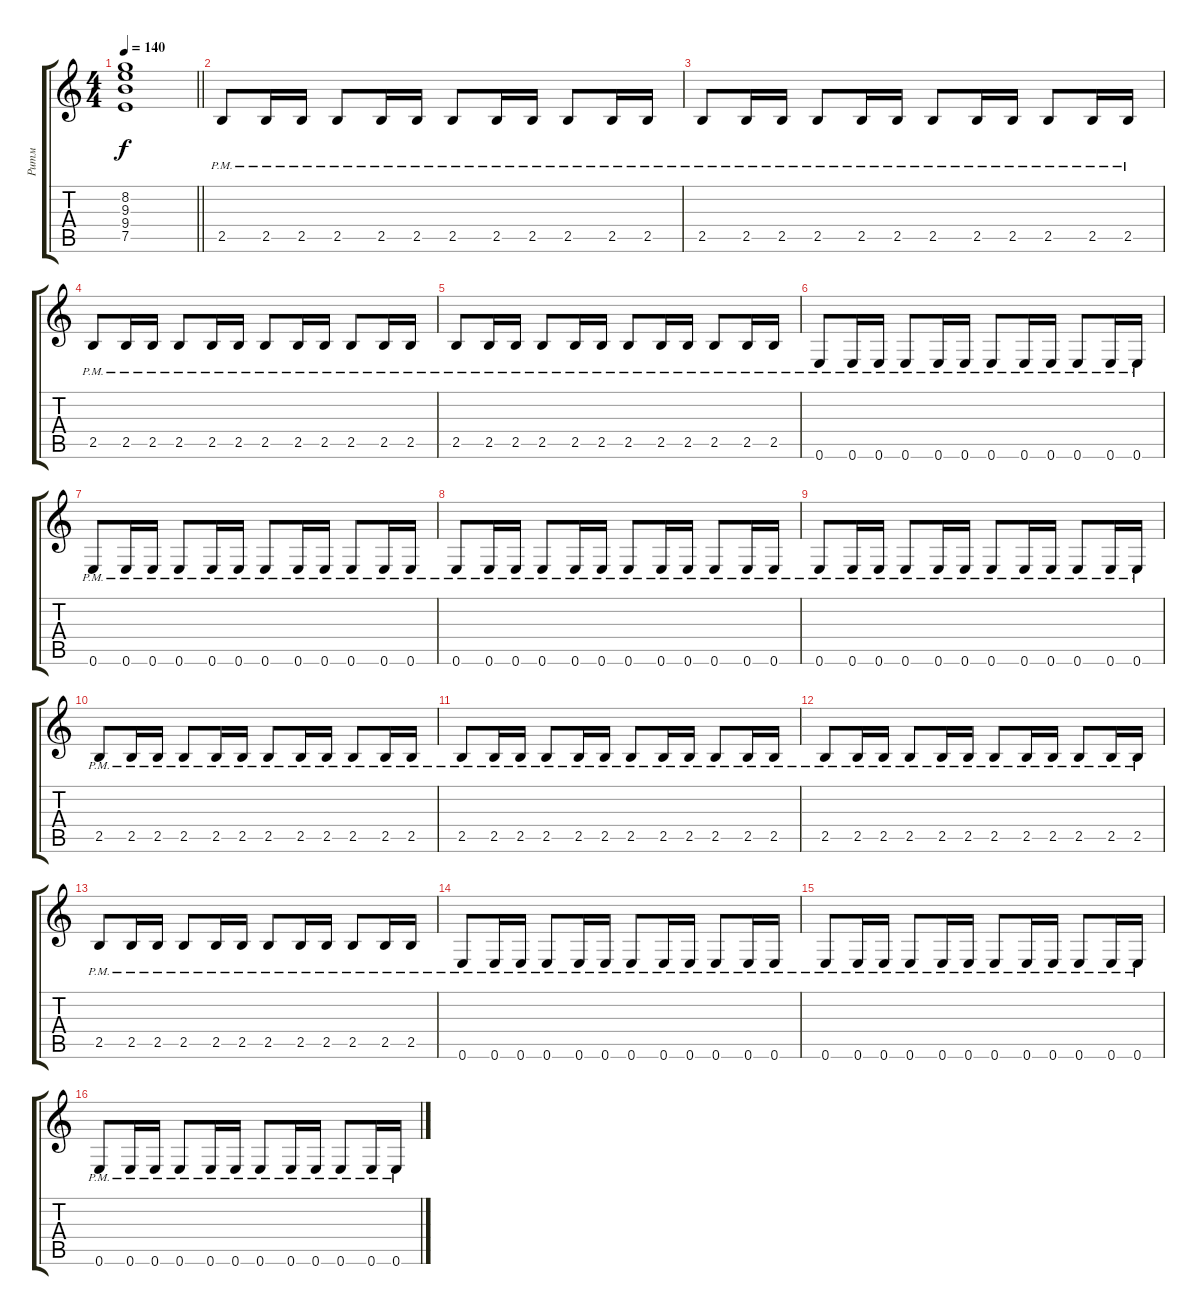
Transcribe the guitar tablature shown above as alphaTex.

\track ("Ритм" "Ритм") {instrument distortionguitar}
\staff {score tabs}
\tuning (E4 B3 G3 D3 A2 E2) {hide}
\ts (4 4)
\tempo 140
\clef g2
\barLineRight lightlight
\ks c
(8.2{t} 9.3{t} 9.4{t} 7.5{t}).1{dy f} |
2.5{pm}.8 2.5{pm}.16 2.5{pm}.16 2.5{pm}.8 2.5{pm}.16 2.5{pm}.16 2.5{pm}.8 2.5{pm}.16 2.5{pm}.16 2.5{pm}.8 2.5{pm}.16 2.5{pm}.16 |
2.5{pm}.8 2.5{pm}.16 2.5{pm}.16 2.5{pm}.8 2.5{pm}.16 2.5{pm}.16 2.5{pm}.8 2.5{pm}.16 2.5{pm}.16 2.5{pm}.8 2.5{pm}.16 2.5{pm}.16 |
2.5{pm}.8 2.5{pm}.16 2.5{pm}.16 2.5{pm}.8 2.5{pm}.16 2.5{pm}.16 2.5{pm}.8 2.5{pm}.16 2.5{pm}.16 2.5{pm}.8 2.5{pm}.16 2.5{pm}.16 |
2.5{pm}.8 2.5{pm}.16 2.5{pm}.16 2.5{pm}.8 2.5{pm}.16 2.5{pm}.16 2.5{pm}.8 2.5{pm}.16 2.5{pm}.16 2.5{pm}.8 2.5{pm}.16 2.5{pm}.16 |
0.6{pm}.8 0.6{pm}.16 0.6{pm}.16 0.6{pm}.8 0.6{pm}.16 0.6{pm}.16 0.6{pm}.8 0.6{pm}.16 0.6{pm}.16 0.6{pm}.8 0.6{pm}.16 0.6{pm}.16 |
0.6{pm}.8 0.6{pm}.16 0.6{pm}.16 0.6{pm}.8 0.6{pm}.16 0.6{pm}.16 0.6{pm}.8 0.6{pm}.16 0.6{pm}.16 0.6{pm}.8 0.6{pm}.16 0.6{pm}.16 |
0.6{pm}.8 0.6{pm}.16 0.6{pm}.16 0.6{pm}.8 0.6{pm}.16 0.6{pm}.16 0.6{pm}.8 0.6{pm}.16 0.6{pm}.16 0.6{pm}.8 0.6{pm}.16 0.6{pm}.16 |
0.6{pm}.8 0.6{pm}.16 0.6{pm}.16 0.6{pm}.8 0.6{pm}.16 0.6{pm}.16 0.6{pm}.8 0.6{pm}.16 0.6{pm}.16 0.6{pm}.8 0.6{pm}.16 0.6{pm}.16 |
2.5{pm}.8 2.5{pm}.16 2.5{pm}.16 2.5{pm}.8 2.5{pm}.16 2.5{pm}.16 2.5{pm}.8 2.5{pm}.16 2.5{pm}.16 2.5{pm}.8 2.5{pm}.16 2.5{pm}.16 |
2.5{pm}.8 2.5{pm}.16 2.5{pm}.16 2.5{pm}.8 2.5{pm}.16 2.5{pm}.16 2.5{pm}.8 2.5{pm}.16 2.5{pm}.16 2.5{pm}.8 2.5{pm}.16 2.5{pm}.16 |
2.5{pm}.8 2.5{pm}.16 2.5{pm}.16 2.5{pm}.8 2.5{pm}.16 2.5{pm}.16 2.5{pm}.8 2.5{pm}.16 2.5{pm}.16 2.5{pm}.8 2.5{pm}.16 2.5{pm}.16 |
2.5{pm}.8 2.5{pm}.16 2.5{pm}.16 2.5{pm}.8 2.5{pm}.16 2.5{pm}.16 2.5{pm}.8 2.5{pm}.16 2.5{pm}.16 2.5{pm}.8 2.5{pm}.16 2.5{pm}.16 |
0.6{pm}.8 0.6{pm}.16 0.6{pm}.16 0.6{pm}.8 0.6{pm}.16 0.6{pm}.16 0.6{pm}.8 0.6{pm}.16 0.6{pm}.16 0.6{pm}.8 0.6{pm}.16 0.6{pm}.16 |
0.6{pm}.8 0.6{pm}.16 0.6{pm}.16 0.6{pm}.8 0.6{pm}.16 0.6{pm}.16 0.6{pm}.8 0.6{pm}.16 0.6{pm}.16 0.6{pm}.8 0.6{pm}.16 0.6{pm}.16 |
0.6{pm}.8 0.6{pm}.16 0.6{pm}.16 0.6{pm}.8 0.6{pm}.16 0.6{pm}.16 0.6{pm}.8 0.6{pm}.16 0.6{pm}.16 0.6{pm}.8 0.6{pm}.16 0.6{pm}.16
